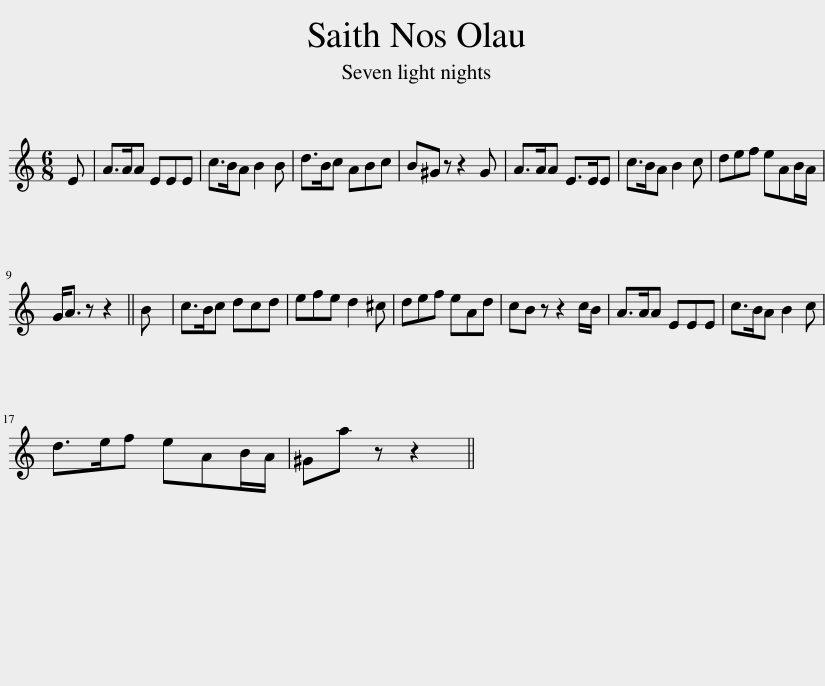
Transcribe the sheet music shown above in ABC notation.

X:1
L:1/8
M:6/8
I:linebreak $
K:C
V:1 treble
V:1
 E | A>AA EEE | c>BA B2 B | d>Bc ABc | B^G z z2 G | %5
 A>AA E>EE | c>BA B2 c | def eAB/A/ |$ G<A z z2 || B | %10
 c>Bc dcd | efe d2 ^c | def eAd | cB z z2 c/B/ | A>AA EEE | %15
 c>BA B2 c |$ d>ef eAB/A/ | ^Ga z z2 || %18
